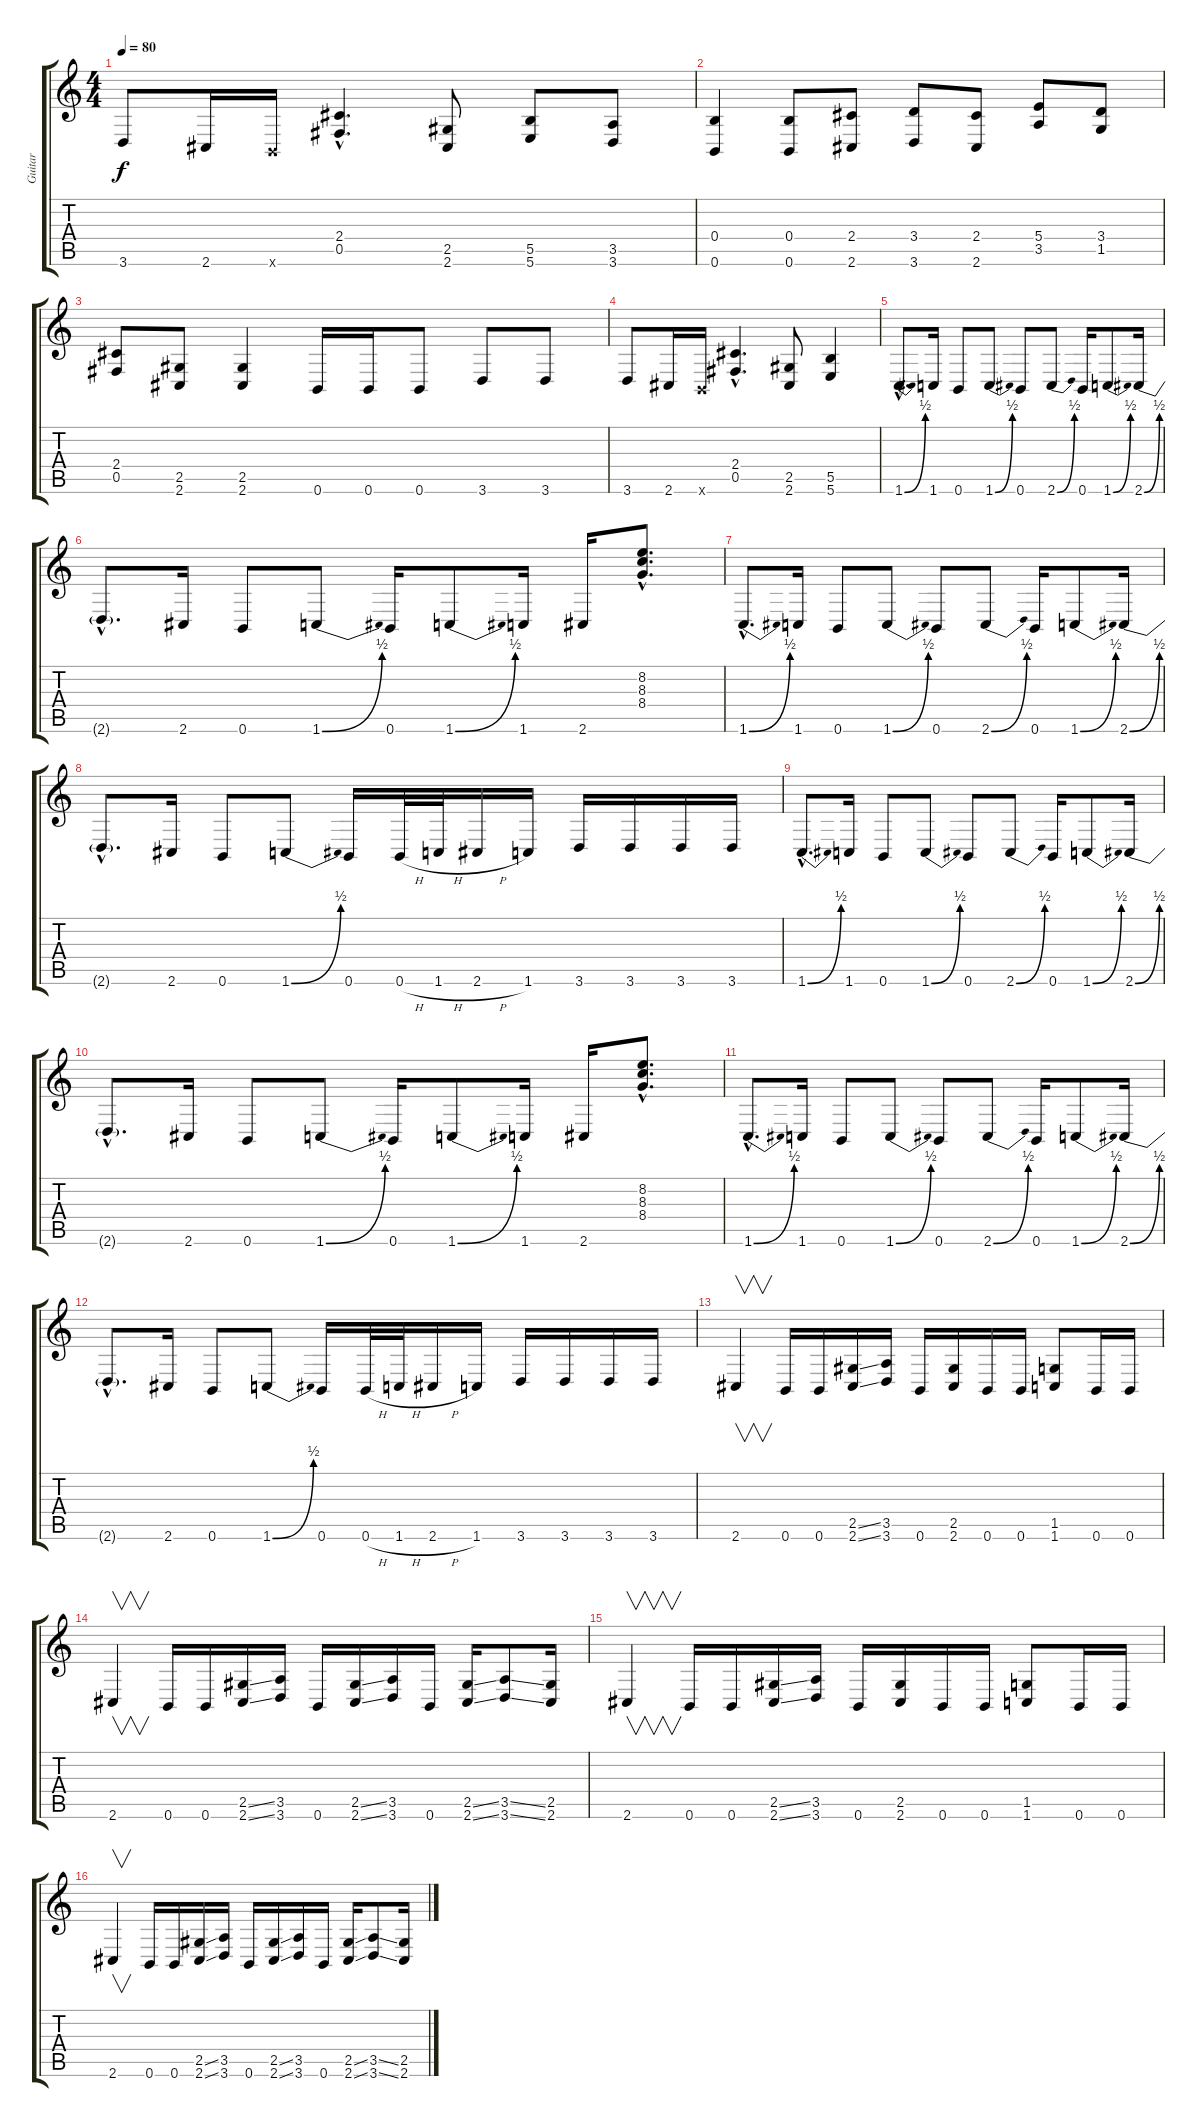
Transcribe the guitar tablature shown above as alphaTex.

\track ("Guitar" "Guitar") {instrument distortionguitar}
\staff {score tabs}
\tuning (Db4 Ab3 E3 B2 Gb2 B1) {hide}
\ts (4 4)
\tempo 80
\clef g2
\ks c
3.6.8{dy f} 2.6.16 0.6{x}.16 (2.4{hac} 0.5{hac}).4{d} (2.5 2.6).8 (5.5 5.6).8 (3.5 3.6).8 |
(0.4 0.6).4 (0.4 0.6).8 (2.4 2.6).8 (3.4 3.6).8 (2.4 2.6).8 (5.4 3.5).8 (3.4 1.5).8 |
(2.4 0.5).8 (2.5 2.6).8 (2.5 2.6).4 0.6.16 0.6.16 0.6.8 3.6.8 3.6.8 |
3.6.8 2.6.16 0.6{x}.16 (2.4{hac} 0.5{hac}).4{d} (2.5 2.6).8 (5.5 5.6).4 |
1.6{be (bend 0 0 60 2) hac}.8{d} 1.6.16 0.6.8 1.6{be (bend 0 0 60 2)}.8 0.6.8 2.6{be (bend 0 0 60 2)}.8 0.6.16 1.6{be (bend 0 0 60 2)}.8 2.6{be (bend 0 0 60 2)}.16 |
2.6{hac t}.8{d} 2.6.16 0.6.8 1.6{be (bend 0 0 60 2)}.8 0.6.16 1.6{be (bend 0 0 60 2)}.8 1.6.16 2.6.16 (8.2{hac} 8.3{hac} 8.4{hac}).8{d} |
1.6{be (bend 0 0 60 2) hac}.8{d} 1.6.16 0.6.8 1.6{be (bend 0 0 60 2)}.8 0.6.8 2.6{be (bend 0 0 60 2)}.8 0.6.16 1.6{be (bend 0 0 60 2)}.8 2.6{be (bend 0 0 60 2)}.16 |
2.6{hac t}.8{d} 2.6.16 0.6.8 1.6{be (bend 0 0 60 2)}.8 0.6.16 0.6{h}.32 1.6{h}.32 2.6{h}.16 1.6.16 3.6.16 3.6.16 3.6.16 3.6.16 |
1.6{be (bend 0 0 60 2) hac}.8{d} 1.6.16 0.6.8 1.6{be (bend 0 0 60 2)}.8 0.6.8 2.6{be (bend 0 0 60 2)}.8 0.6.16 1.6{be (bend 0 0 60 2)}.8 2.6{be (bend 0 0 60 2)}.16 |
2.6{hac t}.8{d} 2.6.16 0.6.8 1.6{be (bend 0 0 60 2)}.8 0.6.16 1.6{be (bend 0 0 60 2)}.8 1.6.16 2.6.16 (8.2{hac} 8.3{hac} 8.4{hac}).8{d} |
1.6{be (bend 0 0 60 2) hac}.8{d} 1.6.16 0.6.8 1.6{be (bend 0 0 60 2)}.8 0.6.8 2.6{be (bend 0 0 60 2)}.8 0.6.16 1.6{be (bend 0 0 60 2)}.8 2.6{be (bend 0 0 60 2)}.16 |
2.6{hac t}.8{d} 2.6.16 0.6.8 1.6{be (bend 0 0 60 2)}.8 0.6.16 0.6{h}.32 1.6{h}.32 2.6{h}.16 1.6.16 3.6.16 3.6.16 3.6.16 3.6.16 |
2.6.4{v} 0.6.16 0.6.16 (2.5{ss} 2.6{ss}).16 (3.5 3.6).16 0.6.16 (2.5 2.6).16 0.6.16 0.6.16 (1.5 1.6).8 0.6.16 0.6.16 |
2.6.4{v} 0.6.16 0.6.16 (2.5{ss} 2.6{ss}).16 (3.5 3.6).16 0.6.16 (2.5{ss} 2.6{ss}).16 (3.5 3.6).16 0.6.16 (2.5{ss} 2.6{ss}).16 (3.5{ss} 3.6{ss}).8 (2.5 2.6).16 |
2.6.4{v} 0.6.16 0.6.16 (2.5{ss} 2.6{ss}).16 (3.5 3.6).16 0.6.16 (2.5 2.6).16 0.6.16 0.6.16 (1.5 1.6).8 0.6.16 0.6.16 |
2.6.4{v} 0.6.16 0.6.16 (2.5{ss} 2.6{ss}).16 (3.5 3.6).16 0.6.16 (2.5{ss} 2.6{ss}).16 (3.5 3.6).16 0.6.16 (2.5{ss} 2.6{ss}).16 (3.5{ss} 3.6{ss}).8 (2.5 2.6).16
